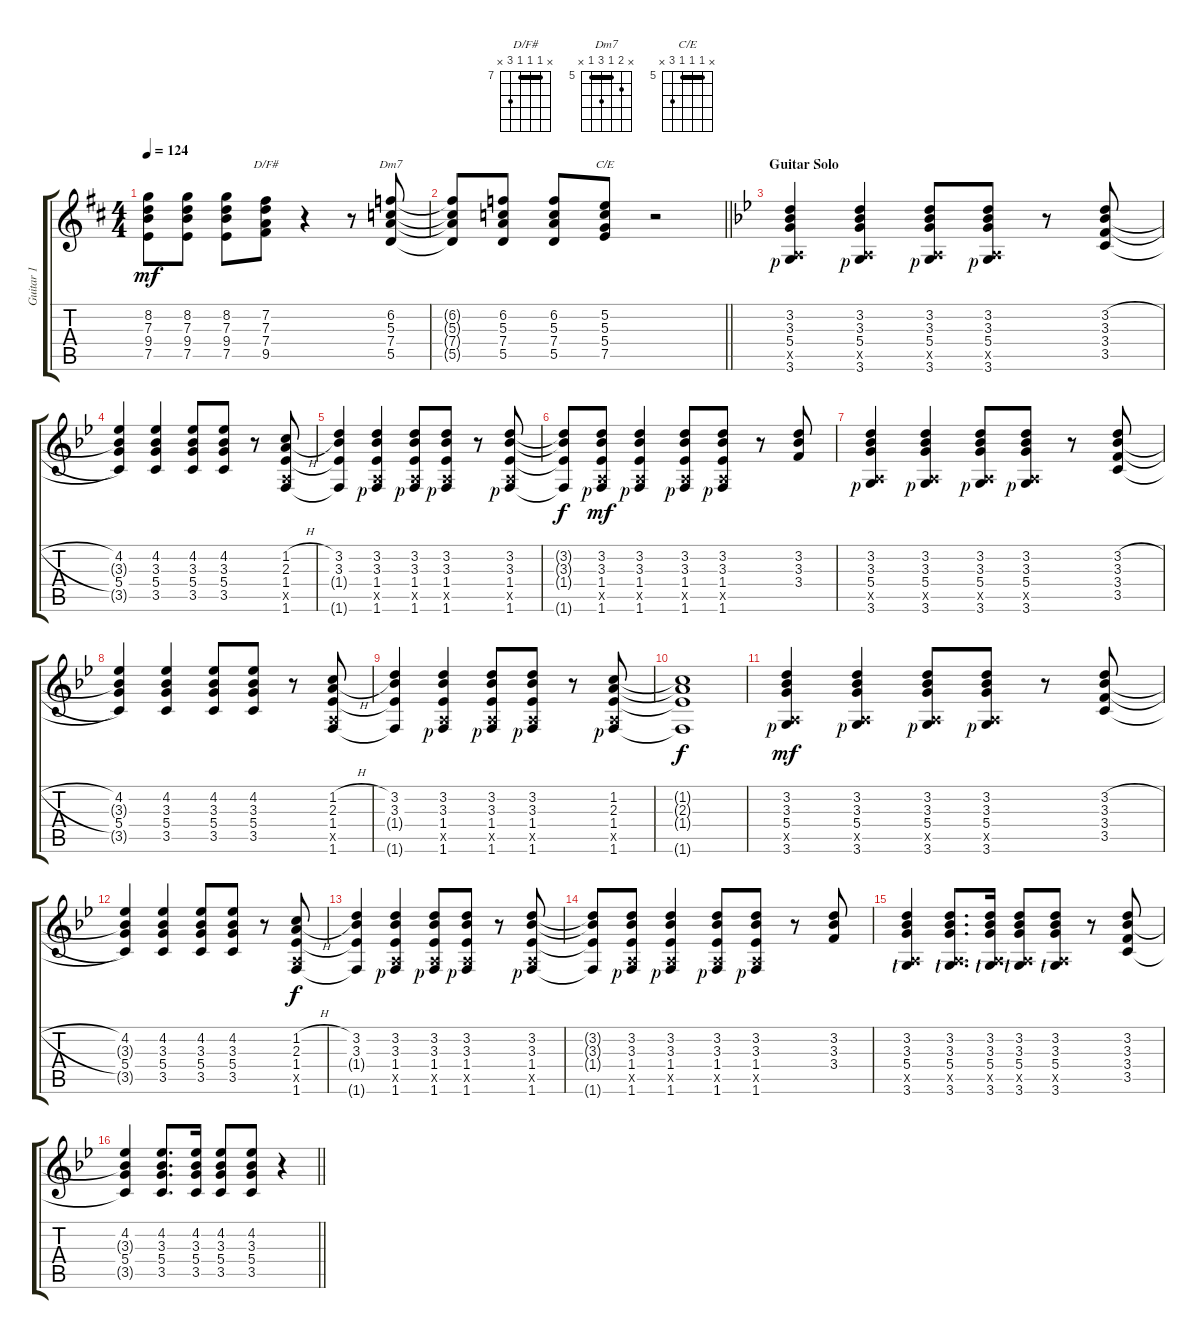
\track ("Guitar 1" "Guitar 1") {instrument electricguitarclean}
\staff {score tabs}
\tuning (E4 B3 G3 D3 A2 E2) {hide}
\chord ("D/F#" x 7 7 7 9 x) {firstfret 7 barre 7}
\chord ("Dm7" x 6 5 7 5 x) {firstfret 5 barre 5}
\chord ("C/E" x 5 5 5 7 x) {firstfret 5 barre 5}
\ts (4 4)
\tempo 124
\clef g2
\ks d
(8.2{t} 7.3{t} 9.4{t} 7.5{t}).8{dy mf} (8.2 7.3 9.4 7.5).8 (8.2 7.3 9.4 7.5).8 (7.2 7.3 7.4 9.5).8{ch "D/F#"} r.4 r.8 (6.2 5.3 7.4 5.5).8{ch "Dm7"} |
\barLineRight lightlight
(6.2{t} 5.3{t} 7.4{t} 5.5{t}).8 (6.2 5.3 7.4 5.5).8 (6.2 5.3 7.4 5.5).8 (5.2 5.3 5.4 7.5).8{ch "C/E"} r.2 |
\section ("" "Guitar Solo")
\ks gminor
(3.2 3.3 5.4 0.5{x} 3.6{rf 1}).4 (3.2 3.3 5.4 0.5{x} 3.6{rf 1}).4 (3.2 3.3 5.4 0.5{x} 3.6{rf 1}).8 (3.2 3.3 5.4 0.5{x} 3.6{rf 1}).8 r.8 (3.2{h} 3.3 3.4{h} 3.5).8 |
(4.2 3.3{t} 5.4 3.5{t}).4 (4.2 3.3 5.4 3.5).4 (4.2 3.3 5.4 3.5).8 (4.2 3.3 5.4 3.5).8 r.8 (1.2{h} 2.3{h} 1.4 0.5{x} 1.6).8 |
(3.2 3.3 1.4{t} 1.6{t}).4 (3.2 3.3 1.4 0.5{x} 1.6{rf 1}).4 (3.2 3.3 1.4 0.5{x} 1.6{rf 1}).8 (3.2 3.3 1.4 0.5{x} 1.6{rf 1}).8 r.8 (3.2 3.3 1.4 0.5{x} 1.6{rf 1}).8 |
(3.2{t} 3.3{t} 1.4{t} 1.6{t}).8{dy f} (3.2 3.3 1.4 0.5{x} 1.6{rf 1}).8{dy mf} (3.2 3.3 1.4 0.5{x} 1.6{rf 1}).4 (3.2 3.3 1.4 0.5{x} 1.6{rf 1}).8 (3.2 3.3 1.4 0.5{x} 1.6{rf 1}).8 r.8 (3.2 3.3 3.4).8 |
(3.2 3.3 5.4 0.5{x} 3.6{rf 1}).4 (3.2 3.3 5.4 0.5{x} 3.6{rf 1}).4 (3.2 3.3 5.4 0.5{x} 3.6{rf 1}).8 (3.2 3.3 5.4 0.5{x} 3.6{rf 1}).8 r.8 (3.2{h} 3.3 3.4{h} 3.5).8 |
(4.2 3.3{t} 5.4 3.5{t}).4 (4.2 3.3 5.4 3.5).4 (4.2 3.3 5.4 3.5).8 (4.2 3.3 5.4 3.5).8 r.8 (1.2{h} 2.3{h} 1.4 0.5{x} 1.6).8 |
(3.2 3.3 1.4{t} 1.6{t}).4 (3.2 3.3 1.4 0.5{x} 1.6{rf 1}).4 (3.2 3.3 1.4 0.5{x} 1.6{rf 1}).8 (3.2 3.3 1.4 0.5{x} 1.6{rf 1}).8 r.8 (1.2 2.3 1.4 0.5{x} 1.6{rf 1}).8 |
(1.2{t} 2.3{t} 1.4{t} 1.6{t}).1{dy f} |
(3.2 3.3 5.4 0.5{x} 3.6{rf 1}).4{dy mf} (3.2 3.3 5.4 0.5{x} 3.6{rf 1}).4 (3.2 3.3 5.4 0.5{x} 3.6{rf 1}).8 (3.2 3.3 5.4 0.5{x} 3.6{rf 1}).8 r.8 (3.2{h} 3.3 3.4{h} 3.5).8 |
(4.2 3.3{t} 5.4 3.5{t}).4 (4.2 3.3 5.4 3.5).4 (4.2 3.3 5.4 3.5).8 (4.2 3.3 5.4 3.5).8 r.8 (1.2{h} 2.3{h} 1.4 0.5{x} 1.6).8{dy f} |
(3.2 3.3 1.4{t} 1.6{t}).4 (3.2 3.3 1.4 0.5{x} 1.6{rf 1}).4 (3.2 3.3 1.4 0.5{x} 1.6{rf 1}).8 (3.2 3.3 1.4 0.5{x} 1.6{rf 1}).8 r.8 (3.2 3.3 1.4 0.5{x} 1.6{rf 1}).8 |
(3.2{t} 3.3{t} 1.4{t} 1.6{t}).8 (3.2 3.3 1.4 0.5{x} 1.6{rf 1}).8 (3.2 3.3 1.4 0.5{x} 1.6{rf 1}).4 (3.2 3.3 1.4 0.5{x} 1.6{rf 1}).8 (3.2 3.3 1.4 0.5{x} 1.6{rf 1}).8 r.8 (3.2 3.3 3.4).8 |
(3.2 3.3 5.4 0.5{x} 3.6{lf 1}).4 (3.2 3.3 5.4 0.5{x} 3.6{lf 1}).8{d} (3.2 3.3 5.4 0.5{x} 3.6{lf 1}).16 (3.2 3.3 5.4 0.5{x} 3.6{lf 1}).8 (3.2 3.3 5.4 0.5{x} 3.6{lf 1}).8 r.8 (3.2 3.3 3.4 3.5).8 |
\barLineRight lightlight
(4.2 3.3{t} 5.4 3.5{t}).4 (4.2 3.3 5.4 3.5).8{d} (4.2 3.3 5.4 3.5).16 (4.2 3.3 5.4 3.5).8 (4.2 3.3 5.4 3.5).8 r.4
